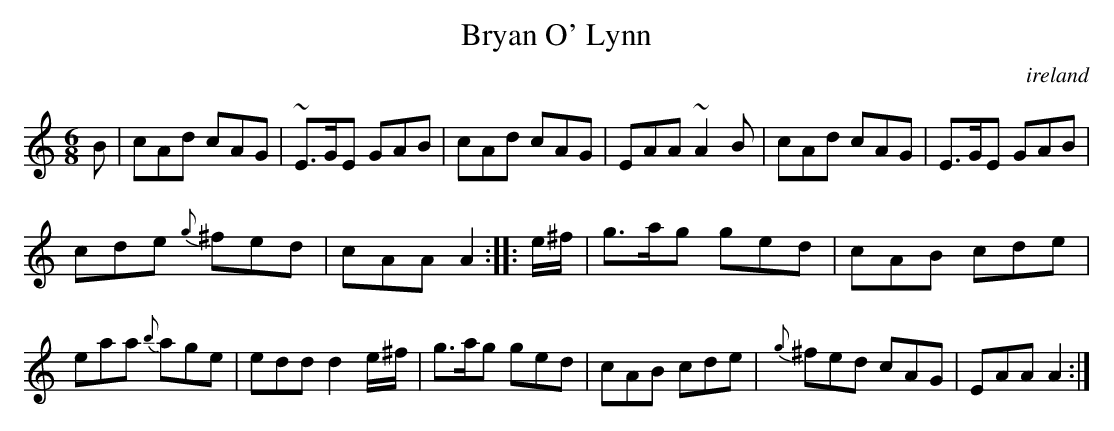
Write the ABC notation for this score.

X:1
T:Bryan O' Lynn
O:ireland
M:6/8
K:Am
B| \
cAd cAG|~E>GE GAB|cAd cAG|EAA ~A2B|\
cAd cAG|E>GE GAB|
cde {g}^fed|cAA A2 :: e/^f/ |\
g>ag ged|cAB cde|
eaa {b}age|edd d2e/^f/|\
g>ag ged|cAB cde|{g}^fed cAG|EAA A2 :|
